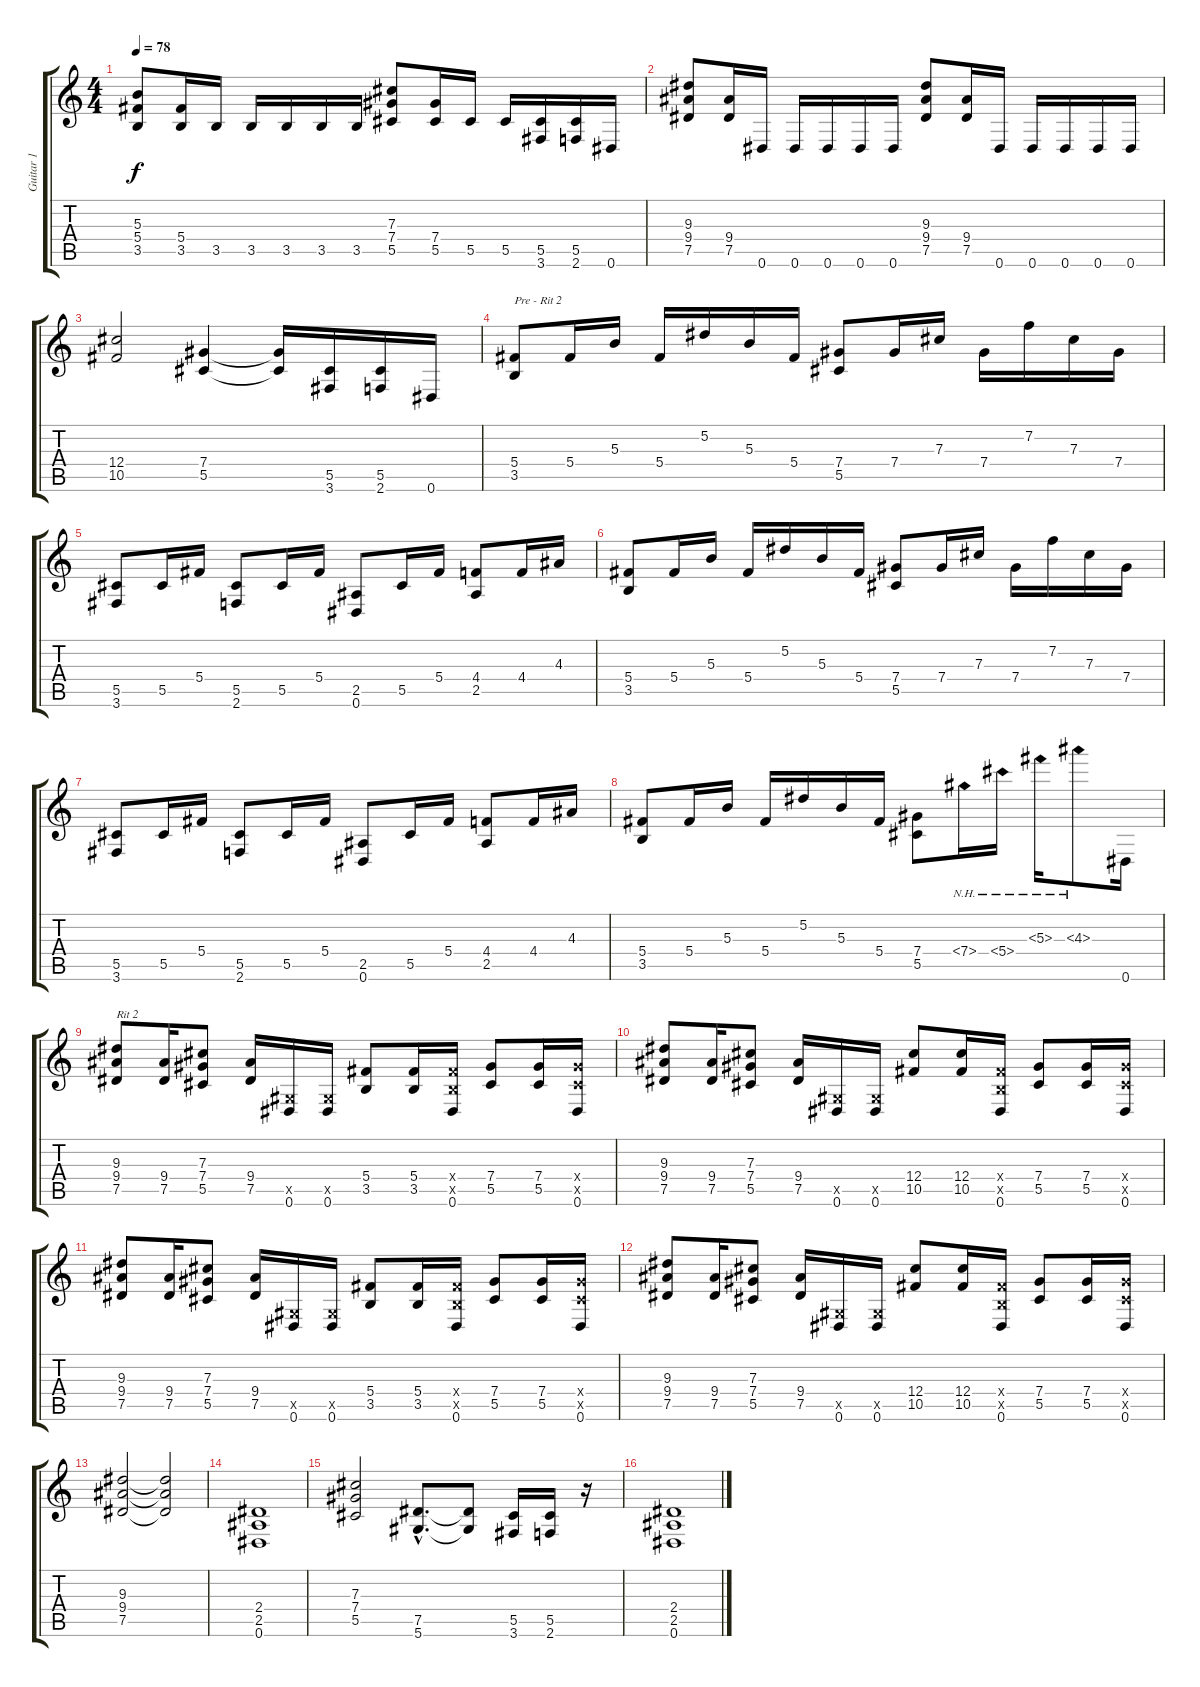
\track ("Guitar 1" "Guitar 1") {instrument distortionguitar}
\staff {score tabs}
\tuning (Eb4 Bb3 Gb3 Db3 Ab2 Eb2) {hide}
\ts (4 4)
\tempo 78
\clef g2
\ks c
(5.3 5.4 3.5).8{dy f} (5.4 3.5).16 3.5.16 3.5.16 3.5.16 3.5.16 3.5.16 (7.3 7.4 5.5).8 (7.4 5.5).16 5.5.16 5.5.16 (5.5 3.6).16 (5.5 2.6).16 0.6.16 |
(9.3 9.4 7.5).8 (9.4 7.5).16 0.6.16 0.6.16 0.6.16 0.6.16 0.6.16 (9.3 9.4 7.5).8 (9.4 7.5).16 0.6.16 0.6.16 0.6.16 0.6.16 0.6.16 |
(12.4 10.5).2 (7.4 5.5).4 (7.4{t} 5.5{t}).16 (5.5 3.6).16 (5.5 2.6).16 0.6.16 |
(5.4 3.5).8{txt "Pre - Rit 2"} 5.4.16 5.3.16 5.4.16 5.2.16 5.3.16 5.4.16 (7.4 5.5).8 7.4.16 7.3.16 7.4.16 7.2.16 7.3.16 7.4.16 |
(5.5 3.6).8 5.5.16 5.4.16 (5.5 2.6).8 5.5.16 5.4.16 (2.5 0.6).8 5.5.16 5.4.16 (4.4 2.5).8 4.4.16 4.3.16 |
(5.4 3.5).8 5.4.16 5.3.16 5.4.16 5.2.16 5.3.16 5.4.16 (7.4 5.5).8 7.4.16 7.3.16 7.4.16 7.2.16 7.3.16 7.4.16 |
(5.5 3.6).8 5.5.16 5.4.16 (5.5 2.6).8 5.5.16 5.4.16 (2.5 0.6).8 5.5.16 5.4.16 (4.4 2.5).8 4.4.16 4.3.16 |
(5.4 3.5).8 5.4.16 5.3.16 5.4.16 5.2.16 5.3.16 5.4.16 (7.4 5.5).8 7.4{nh}.16 5.4{nh}.16 5.3{nh}.16 4.3{nh}.8 0.6.16 |
(9.3 9.4 7.5).8{txt "Rit 2"} (9.4 7.5).16 (7.3 7.4 5.5).8 (9.4 7.5).16 (0.5{x} 0.6).16 (0.5{x} 0.6).16 (5.4 3.5).8 (5.4 3.5).16 (5.4{x} 3.5{x} 0.6).16 (7.4 5.5).8 (7.4 5.5).16 (7.4{x} 5.5{x} 0.6).16 |
(9.3 9.4 7.5).8 (9.4 7.5).16 (7.3 7.4 5.5).8 (9.4 7.5).16 (0.5{x} 0.6).16 (0.5{x} 0.6).16 (12.4 10.5).8 (12.4 10.5).16 (5.4{x} 3.5{x} 0.6).16 (7.4 5.5).8 (7.4 5.5).16 (7.4{x} 5.5{x} 0.6).16 |
(9.3 9.4 7.5).8 (9.4 7.5).16 (7.3 7.4 5.5).8 (9.4 7.5).16 (0.5{x} 0.6).16 (0.5{x} 0.6).16 (5.4 3.5).8 (5.4 3.5).16 (5.4{x} 3.5{x} 0.6).16 (7.4 5.5).8 (7.4 5.5).16 (7.4{x} 5.5{x} 0.6).16 |
(9.3 9.4 7.5).8 (9.4 7.5).16 (7.3 7.4 5.5).8 (9.4 7.5).16 (0.5{x} 0.6).16 (0.5{x} 0.6).16 (12.4 10.5).8 (12.4 10.5).16 (5.4{x} 3.5{x} 0.6).16 (7.4 5.5).8 (7.4 5.5).16 (7.4{x} 5.5{x} 0.6).16 |
(9.3 9.4 7.5).2 (9.3{t} 9.4{t} 7.5{t}).2 |
(2.4 2.5 0.6).1 |
(7.3 7.4 5.5).2 (7.5{hac} 5.6{hac}).8{d} (7.5{t} 5.6{t}).8 (5.5 3.6).16 (5.5 2.6).16 r.16 |
(2.4 2.5 0.6).1
